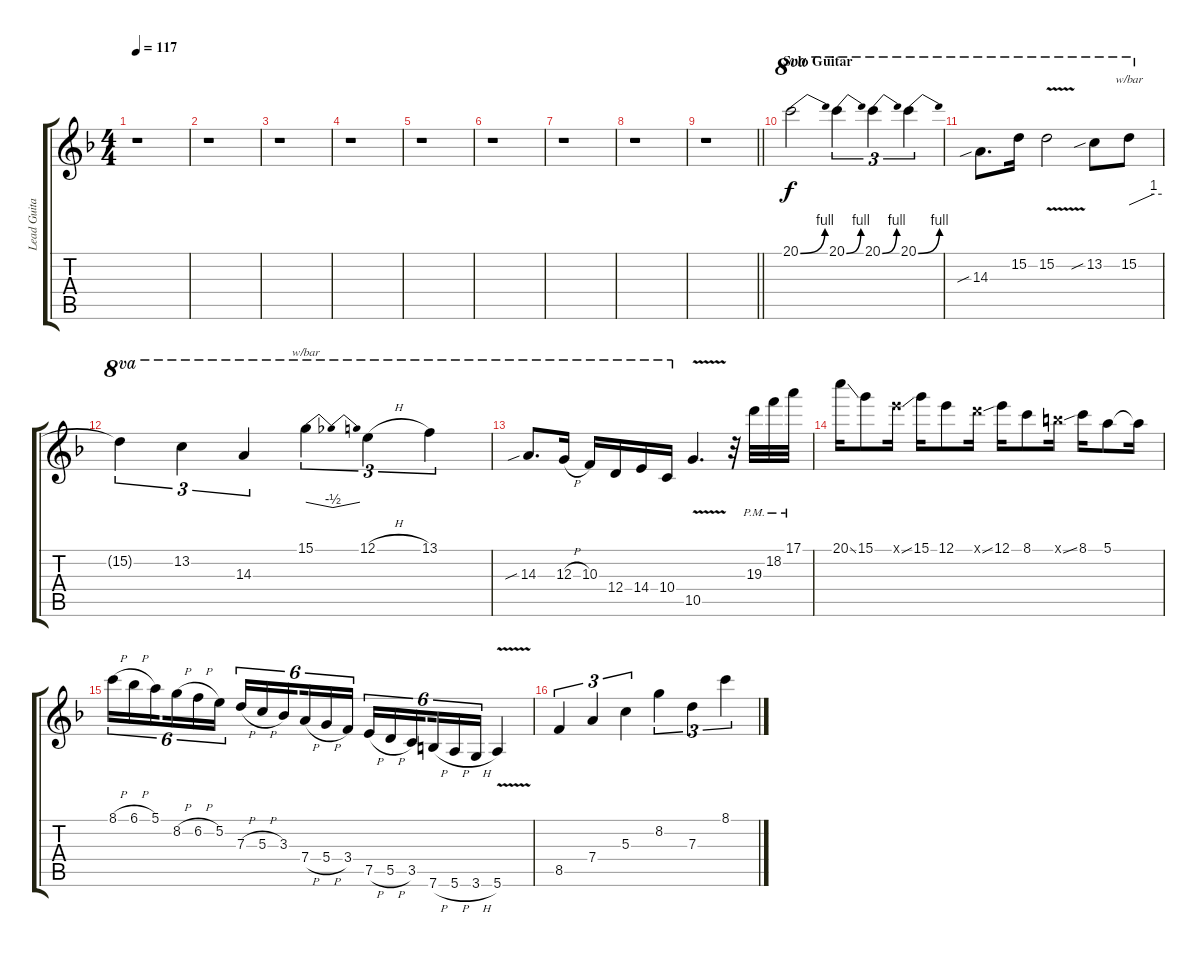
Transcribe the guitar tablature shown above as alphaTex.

\track ("Lead Guitar" "Lead Guita") {instrument distortionguitar}
\staff {score tabs}
\tuning (E4 B3 G3 D3 A2 E2) {hide}
\ts (4 4)
\tempo 117
\clef g2
\ks f
r.1{dy f} |
r.1 |
r.1 |
r.1 |
r.1 |
r.1 |
r.1 |
r.1 |
\barLineRight lightlight
r.1 |
\section ("" "Solo Guitar")
20.1{be (bend 0 0 60 4)}.2{ot 8va} 20.1{be (bend 0 0 60 4)}.4{tu (3 2) ot 8va} 20.1{be (bend 0 0 60 4)}.4{tu (3 2) ot 8va} 20.1{be (bend 0 0 60 4)}.4{tu (3 2) ot 8va} |
14.3{sib}.8{d ot 8va} 15.2.16{ot 8va} 15.2{v}.2{ot 8va} 13.2{sib}.8{ot 8va} 15.2.8{tbe (custom default 0 0 45 4 60 4) ot 8va} |
15.2{t}.4{tu (3 2) ot 8va} 13.2.4{tu (3 2) ot 8va} 14.3.4{tu (3 2) ot 8va} 15.1.4{tu (3 2) tbe (dip default 0 0 30 -2 60 0) ot 8va} 12.1{h}.4{tu (3 2) ot 8va} 13.1.4{tu (3 2) ot 8va} |
14.3{sib}.8{d ot 8va} 12.3{h}.16{ot 8va} 10.3.16{ot 8va} 12.4.16{ot 8va} 14.4.16{ot 8va} 10.4.16{ot 8va} 10.5{v}.4{d} r.32 19.3{pm}.32 18.2{pm}.32 17.1{pm}.32 |
20.1{ss}.16 15.1.8 12.1{ss x}.16 15.1.16 12.1.8 10.1{ss x}.16 12.1.16 8.1.8 7.1{ss x}.16 8.1.16 5.1.8 5.1{t}.16 |
8.1{h}.16{tu (6 4)} 6.1{h}.16{tu (6 4)} 5.1.16{tu (6 4) beam splitsecondary} 8.2{h}.16{tu (6 4)} 6.2{h}.16{tu (6 4)} 5.2.16{tu (6 4)} 7.3{h}.16{tu (6 4)} 5.3{h}.16{tu (6 4)} 3.3.16{tu (6 4) beam splitsecondary} 7.4{h}.16{tu (6 4)} 5.4{h}.16{tu (6 4)} 3.4.16{tu (6 4)} 7.5{h}.16{tu (6 4)} 5.5{h}.16{tu (6 4)} 3.5.16{tu (6 4) beam splitsecondary} 7.6{h}.16{tu (6 4)} 5.6{h}.16{tu (6 4)} 3.6{h}.16{tu (6 4)} 5.6{v}.4 |
8.5.4{tu (3 2)} 7.4.4{tu (3 2)} 5.3.4{tu (3 2)} 8.2.4{tu (3 2)} 7.3.4{tu (3 2)} 8.1.4{tu (3 2)}
